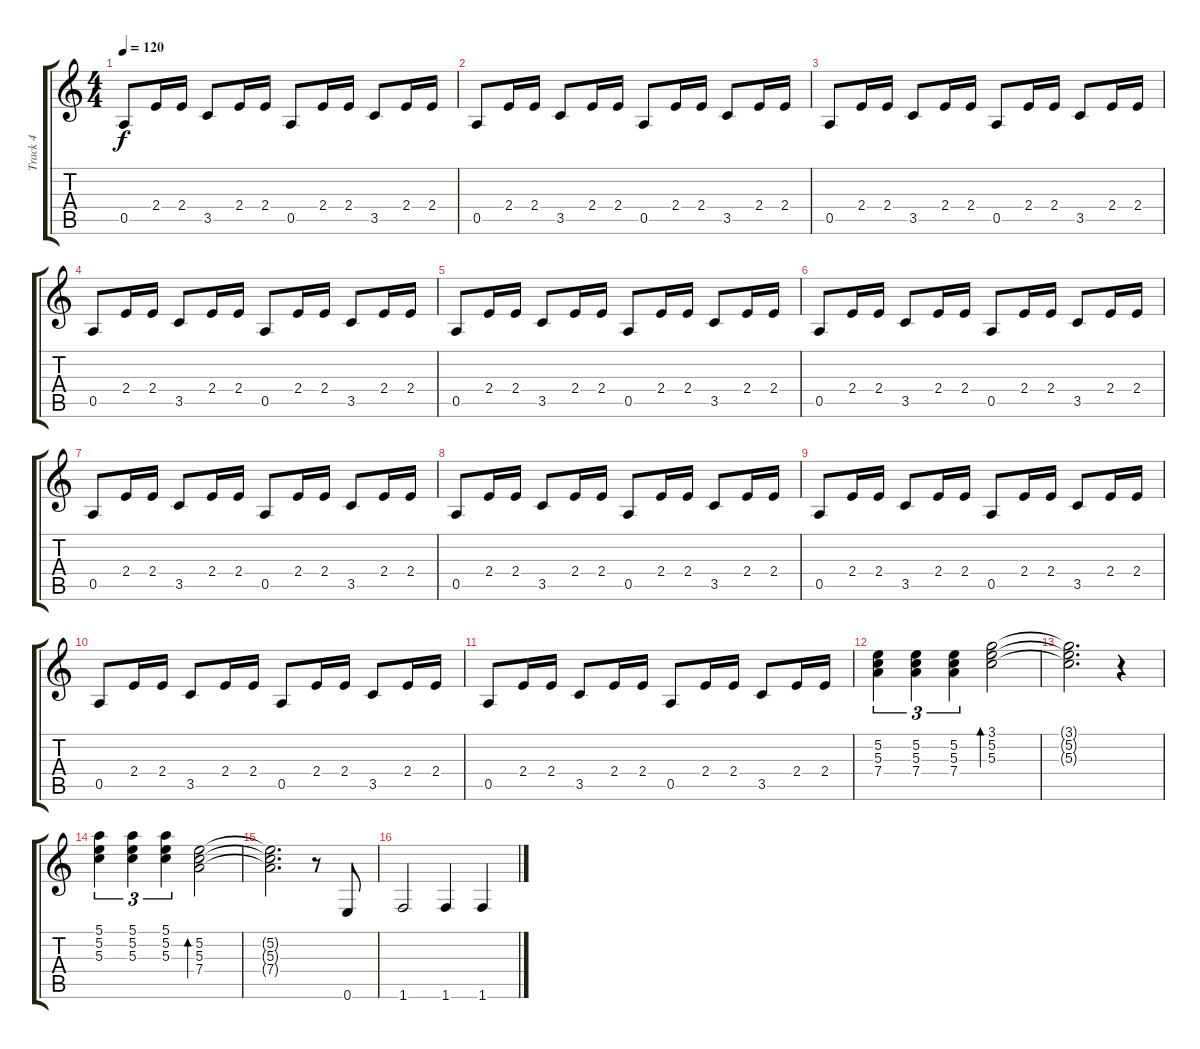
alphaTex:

\track ("Track 4" "Track 4") {instrument acousticguitarsteel}
\staff {score tabs}
\tuning (E4 B3 G3 D3 A2 E2) {hide}
\ts (4 4)
\tempo 120
\clef g2
\ks c
0.5.8{dy f} 2.4.16 2.4.16 3.5.8 2.4.16 2.4.16 0.5.8 2.4.16 2.4.16 3.5.8 2.4.16 2.4.16 |
0.5.8 2.4.16 2.4.16 3.5.8 2.4.16 2.4.16 0.5.8 2.4.16 2.4.16 3.5.8 2.4.16 2.4.16 |
0.5.8 2.4.16 2.4.16 3.5.8 2.4.16 2.4.16 0.5.8 2.4.16 2.4.16 3.5.8 2.4.16 2.4.16 |
0.5.8 2.4.16 2.4.16 3.5.8 2.4.16 2.4.16 0.5.8 2.4.16 2.4.16 3.5.8 2.4.16 2.4.16 |
0.5.8 2.4.16 2.4.16 3.5.8 2.4.16 2.4.16 0.5.8 2.4.16 2.4.16 3.5.8 2.4.16 2.4.16 |
0.5.8 2.4.16 2.4.16 3.5.8 2.4.16 2.4.16 0.5.8 2.4.16 2.4.16 3.5.8 2.4.16 2.4.16 |
0.5.8 2.4.16 2.4.16 3.5.8 2.4.16 2.4.16 0.5.8 2.4.16 2.4.16 3.5.8 2.4.16 2.4.16 |
0.5.8 2.4.16 2.4.16 3.5.8 2.4.16 2.4.16 0.5.8 2.4.16 2.4.16 3.5.8 2.4.16 2.4.16 |
0.5.8 2.4.16 2.4.16 3.5.8 2.4.16 2.4.16 0.5.8 2.4.16 2.4.16 3.5.8 2.4.16 2.4.16 |
0.5.8 2.4.16 2.4.16 3.5.8 2.4.16 2.4.16 0.5.8 2.4.16 2.4.16 3.5.8 2.4.16 2.4.16 |
0.5.8 2.4.16 2.4.16 3.5.8 2.4.16 2.4.16 0.5.8 2.4.16 2.4.16 3.5.8 2.4.16 2.4.16 |
(5.2 5.3 7.4).4{tu (3 2)} (5.2 5.3 7.4).4{tu (3 2)} (5.2 5.3 7.4).4{tu (3 2)} (3.1 5.2 5.3).2{bd 240} |
(3.1{t} 5.2{t} 5.3{t}).2{d} r.4 |
(5.1 5.2 5.3).4{tu (3 2)} (5.1 5.2 5.3).4{tu (3 2)} (5.1 5.2 5.3).4{tu (3 2)} (5.2 5.3 7.4).2{bd 240} |
(5.2{t} 5.3{t} 7.4{t}).2{d} r.8 0.6.8 |
1.6.2 1.6.4 1.6.4
